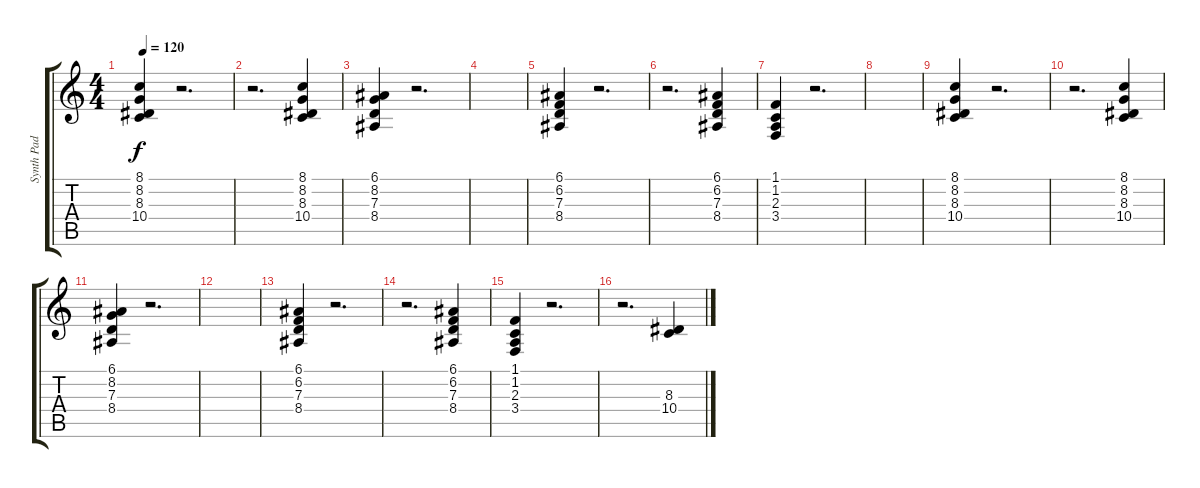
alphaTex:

\track ("Synth Pad #1" "Synth Pad ") {instrument lead6voice}
\staff {score tabs}
\tuning (E4 B3 G3 D3 A2 E2) {hide}
\ts (4 4)
\tempo 120
\clef g2
\ks c
(8.1 8.2 8.3 10.4).4{dy f} r.2{d} |
r.2{d} (8.1 8.2 8.3 10.4).4 |
(6.1 8.2 7.3 8.4).4 r.2{d} |
|
(6.1 6.2 7.3 8.4).4 r.2{d} |
r.2{d} (6.1 6.2 7.3 8.4).4 |
(1.1 1.2 2.3 3.4).4 r.2{d} |
|
(8.1 8.2 8.3 10.4).4 r.2{d} |
r.2{d} (8.1 8.2 8.3 10.4).4 |
(6.1 8.2 7.3 8.4).4 r.2{d} |
|
(6.1 6.2 7.3 8.4).4 r.2{d} |
r.2{d} (6.1 6.2 7.3 8.4).4 |
(1.1 1.2 2.3 3.4).4 r.2{d} |
r.2{d} (8.3 10.4).4
